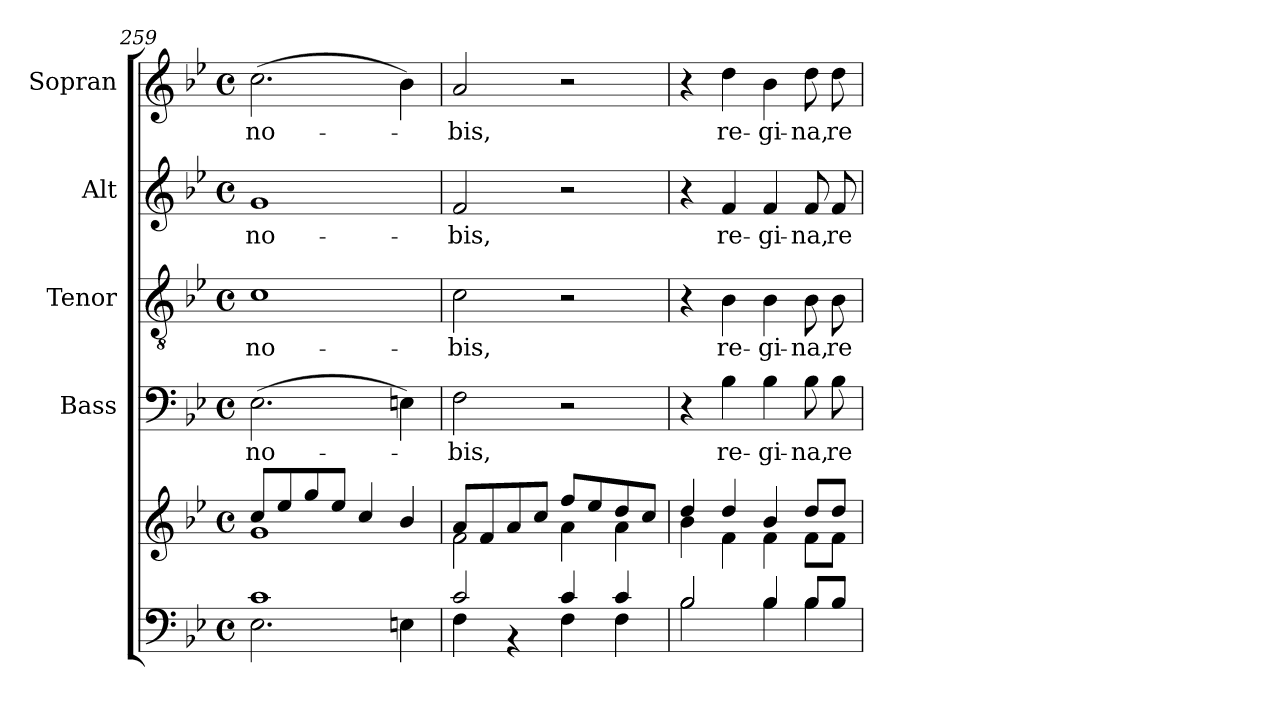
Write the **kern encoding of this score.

**kern	**kern	**kern	**text	**kern	**text	**kern	**text	**kern	**text
*part5	*part5	*part4	*part4	*part3	*part3	*part2	*part2	*part1	*part1
*staff6	*staff5	*staff4	*staff4	*staff3	*staff3	*staff2	*staff2	*staff1	*staff1
*	*	*I"Bass	*	*I"Tenor	*	*I"Alt	*	*I"Sopran	*
*	*	*I'B.	*	*I'T.	*	*I'A.	*	*I'S.	*
*clefF4	*clefG2	*clefF4	*	*clefGv2	*	*clefG2	*	*clefG2	*
*k[b-e-]	*k[b-e-]	*k[b-e-]	*	*k[b-e-]	*	*k[b-e-]	*	*k[b-e-]	*
*B-:	*B-:	*B-:	*	*B-:	*	*B-:	*	*B-:	*
*M4/4	*M4/4	*M4/4	*	*M4/4	*	*M4/4	*	*M4/4	*
*met(c)	*met(c)	*met(c)	*	*met(c)	*	*met(c)	*	*met(c)	*
=259	=259	=259	=259	=259	=259	=259	=259	=259	=259
*^	*^	*	*	*	*	*	*	*	*
!	!	!	!	!	!LO:LY:b	!	!LO:LY:b	!	!LO:LY:b	!	!LO:LY:b
1c	2.E-\	8cc/L	1g	(>2.E-\	no-	1c	no-	1g	no-	(>2.cc\	no-
.	.	8ee-/	.	.	.	.	.	.	.	.	.
.	.	8gg/	.	.	.	.	.	.	.	.	.
.	.	8ee-/J	.	.	.	.	.	.	.	.	.
.	.	4cc/	.	.	.	.	.	.	.	.	.
.	4En\	4b-/	.	4En\)	.	.	.	.	.	4b-\)	.
=260	=260	=260	=260	=260	=260	=260	=260	=260	=260	=260	=260
!	!	!	!	!	!LO:LY:b	!	!LO:LY:b	!	!LO:LY:b	!	!LO:LY:b
2c/	4F\	8a/L	2f\	2F\	-bis,	2c\	-bis,	2f/	-bis,	2a/	-bis,
.	.	8f/	.	.	.	.	.	.	.	.	.
.	4r	8a/	.	.	.	.	.	.	.	.	.
.	.	8cc/J	.	.	.	.	.	.	.	.	.
4c/	4F\	8ff/L	4a\	2r	.	2r	.	2r	.	2r	.
.	.	8ee-/	.	.	.	.	.	.	.	.	.
4c/	4F\	8dd/	4a\	.	.	.	.	.	.	.	.
.	.	8cc/J	.	.	.	.	.	.	.	.	.
=261	=261	=261	=261	=261	=261	=261	=261	=261	=261	=261	=261
2B-/	2B-\	4dd/	4b-\	4r	.	4r	.	4r	.	4r	.
!	!	!	!	!	!LO:LY:b	!	!LO:LY:b	!	!LO:LY:b	!	!LO:LY:b
.	.	4dd/	4f\	4B-\	re-	4B-\	re-	4f/	re-	4dd\	re-
!	!	!	!	!	!LO:LY:b	!	!LO:LY:b	!	!LO:LY:b	!	!LO:LY:b
4B-/	4B-\	4b-/	4f\	4B-\	-gi-	4B-\	-gi-	4f/	-gi-	4b-\	-gi-
!	!	!	!	!	!LO:LY:b	!	!LO:LY:b	!	!LO:LY:b	!	!LO:LY:b
8B-/L	4B-\	8dd/L	8f\L	8B-\	-na,	8B-\	-na,	8f/	-na,	8dd\	-na,
!	!	!	!	!	!LO:LY:b	!	!LO:LY:b	!	!LO:LY:b	!	!LO:LY:b
8B-/J	.	8dd/J	8f\J	8B-\	re-	8B-\	re-	8f/	re-	8dd\	re-
*v	*v	*	*	*	*	*	*	*	*	*	*
*	*v	*v	*	*	*	*	*	*	*	*
=	=	=	=	=	=	=	=	=	=
*-	*-	*-	*-	*-	*-	*-	*-	*-	*-
